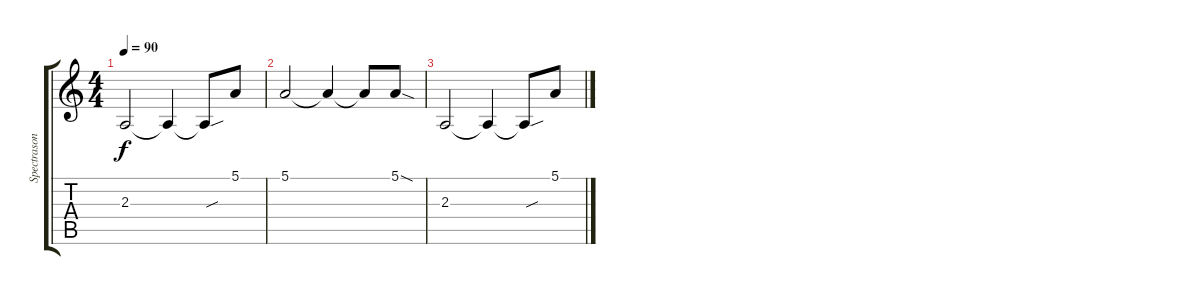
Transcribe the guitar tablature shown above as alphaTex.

\track ("Spectrasonics Omnisphere" "Spectrason") {instrument pad8sweep}
\staff {score tabs}
\tuning (E4 B3 G3 D3 A2 E2) {hide}
\ts (4 4)
\tempo 90
\clef g2
\ks c
2.3.2{dy f} 2.3{t}.4 2.3{sou t}.8 5.1.8 |
5.1.2 5.1{t}.4 5.1{t}.8 5.1{sod}.8 |
2.3.2 2.3{t}.4 2.3{sou t}.8 5.1.8
